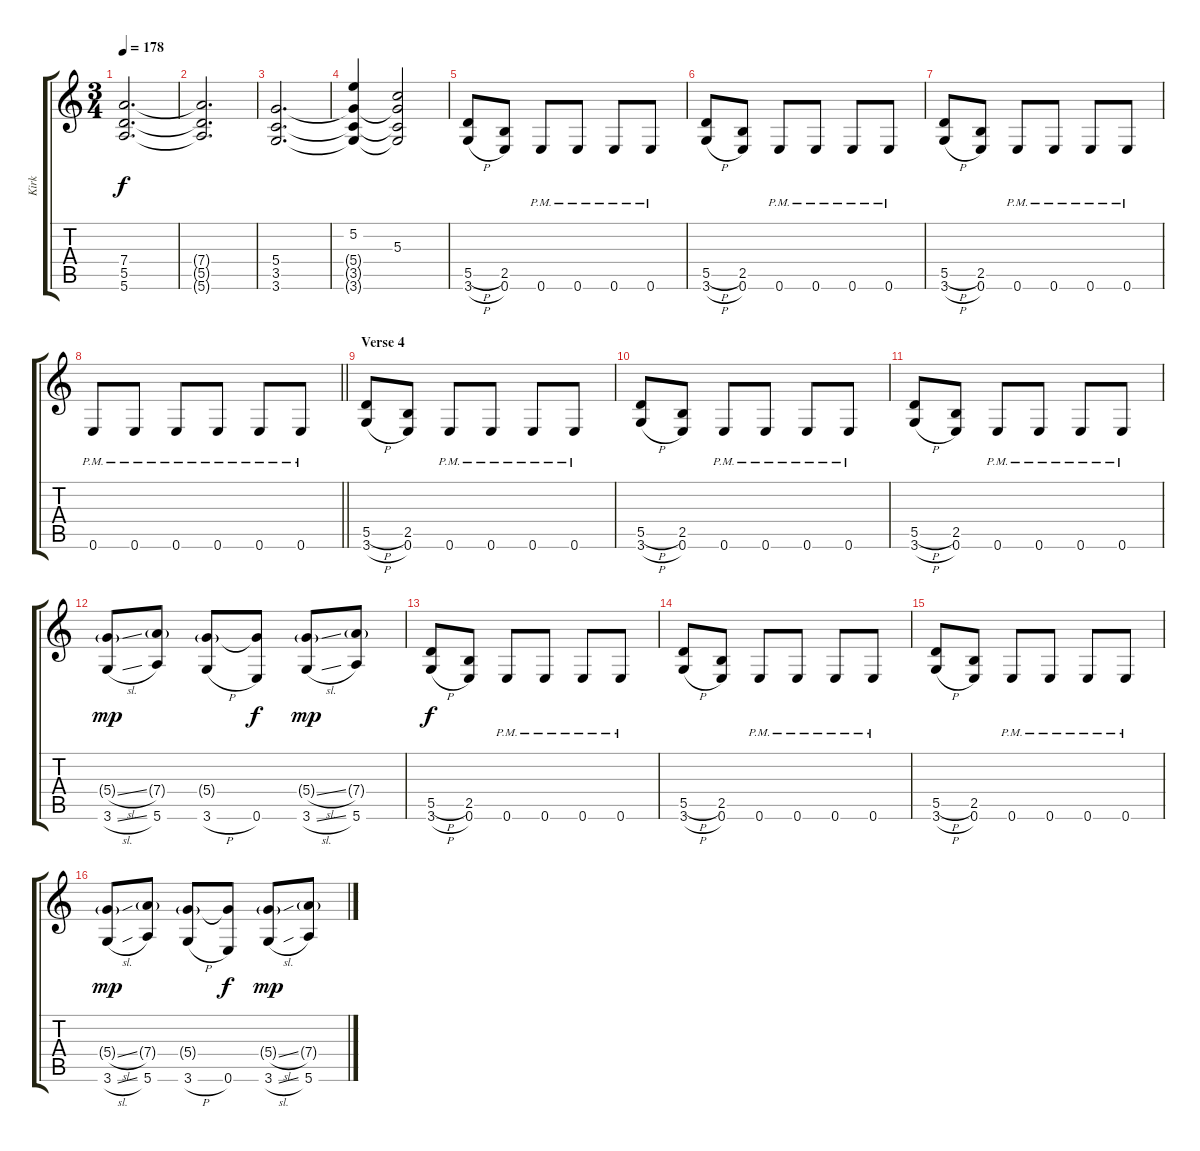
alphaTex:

\track ("Kirk" "Kirk") {instrument distortionguitar}
\staff {score tabs}
\tuning (E4 B3 G3 D3 A2 E2) {hide}
\ts (3 4)
\tempo 178
\clef g2
\ks c
(7.4 5.5 5.6).2{d dy f} |
(7.4{t} 5.5{t} 5.6{t}).2{d} |
(5.4 3.5 3.6).2{d} |
(5.2 5.4{t} 3.5{t} 3.6{t}).4 (5.3 5.4{t} 3.5{t} 3.6{t}).2 |
(5.5{h} 3.6{h}).8 (2.5 0.6).8 0.6{pm}.8 0.6{pm}.8 0.6{pm}.8 0.6{pm}.8 |
(5.5{h} 3.6{h}).8 (2.5 0.6).8 0.6{pm}.8 0.6{pm}.8 0.6{pm}.8 0.6{pm}.8 |
(5.5{h} 3.6{h}).8 (2.5 0.6).8 0.6{pm}.8 0.6{pm}.8 0.6{pm}.8 0.6{pm}.8 |
\barLineRight lightlight
0.6{pm}.8 0.6{pm}.8 0.6{pm}.8 0.6{pm}.8 0.6{pm}.8 0.6{pm}.8 |
\section ("" "Verse 4")
(5.5{h} 3.6{h}).8 (2.5 0.6).8 0.6{pm}.8 0.6{pm}.8 0.6{pm}.8 0.6{pm}.8 |
(5.5{h} 3.6{h}).8 (2.5 0.6).8 0.6{pm}.8 0.6{pm}.8 0.6{pm}.8 0.6{pm}.8 |
(5.5{h} 3.6{h}).8 (2.5 0.6).8 0.6{pm}.8 0.6{pm}.8 0.6{pm}.8 0.6{pm}.8 |
(5.4{sl g} 3.6{sl}).8{dy mp} (7.4{g} 5.6).8 (5.4{g} 3.6{h}).8 (5.4{t} 0.6).8{dy f} (5.4{sl g} 3.6{sl}).8{dy mp} (7.4{g} 5.6).8 |
(5.5{h} 3.6{h}).8{dy f} (2.5 0.6).8 0.6{pm}.8 0.6{pm}.8 0.6{pm}.8 0.6{pm}.8 |
(5.5{h} 3.6{h}).8 (2.5 0.6).8 0.6{pm}.8 0.6{pm}.8 0.6{pm}.8 0.6{pm}.8 |
(5.5{h} 3.6{h}).8 (2.5 0.6).8 0.6{pm}.8 0.6{pm}.8 0.6{pm}.8 0.6{pm}.8 |
(5.4{sl g} 3.6{sl}).8{dy mp} (7.4{g} 5.6).8 (5.4{g} 3.6{h}).8 (5.4{t} 0.6).8{dy f} (5.4{sl g} 3.6{sl}).8{dy mp} (7.4{g} 5.6).8
